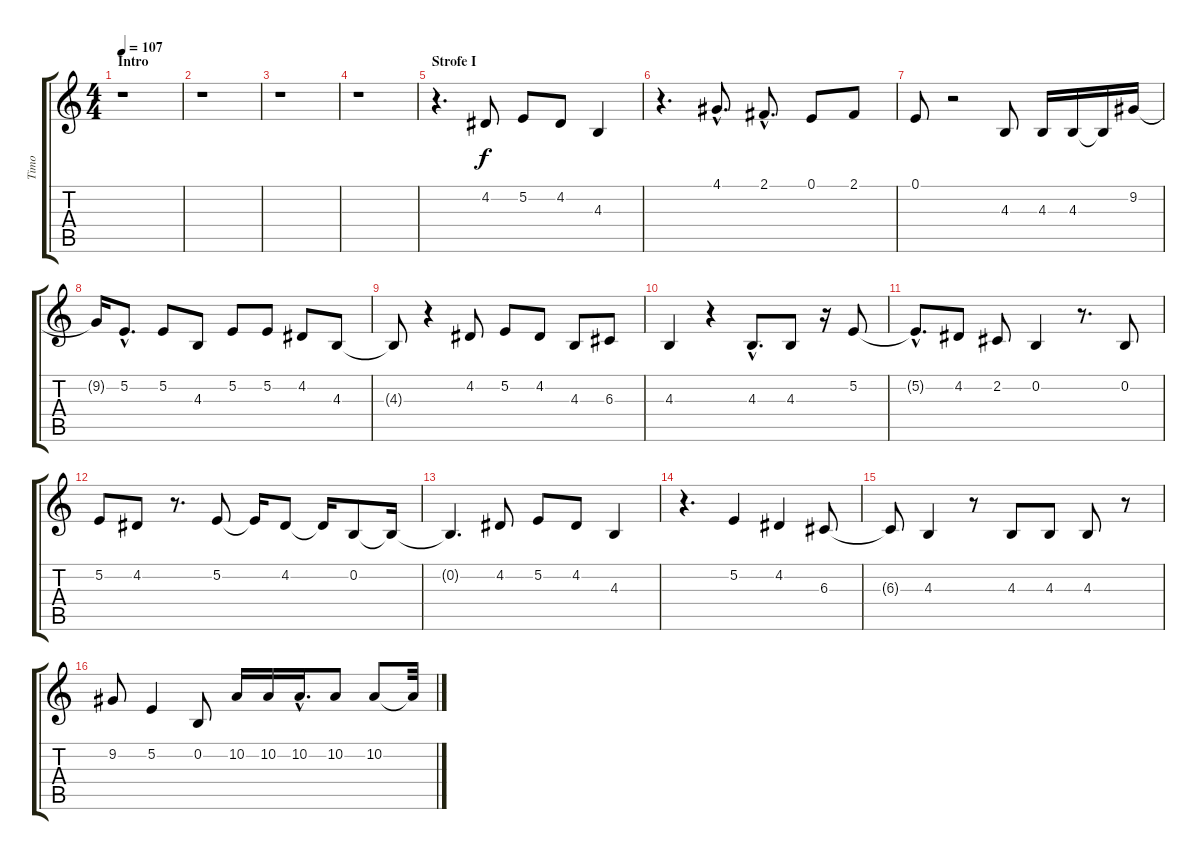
\track ("Timo" "Timo") {instrument reedorgan}
\staff {score tabs}
\tuning (E4 B3 G3 D3 A2 E2) {hide}
\ts (4 4)
\section ("" "Intro")
\tempo 107
\clef g2
\ks c
r.1{dy f instrument reedorgan} |
r.1 |
r.1 |
r.1 |
\section ("" "Strofe I")
r.4{d} 4.2.8 5.2.8 4.2.8 4.3.4 |
r.4{d} 4.1{hac}.8{d} 2.1{hac}.8{d} 0.1.8 2.1.8 |
0.1.8 r.2 4.3.8 4.3.16 4.3.16 4.3{t}.16 9.2.16 |
9.2{t}.16 5.2{hac}.8{d} 5.2.8 4.3.8 5.2.8 5.2.8 4.2.8 4.3.8 |
4.3{t}.8 r.4 4.2.8 5.2.8 4.2.8 4.3.8 6.3.8 |
4.3.4 r.4 4.3{hac}.8{d} 4.3.8 r.16 5.2.8 |
5.2{hac t}.8{d} 4.2.8 2.2.8 0.2.4 r.8{d} 0.2.8 |
5.2.8 4.2.8 r.8{d} 5.2.8 5.2{t}.16 4.2.8 4.2{t}.16 0.2.8 0.2{t}.16 |
0.2{t}.4{d} 4.2.8 5.2.8 4.2.8 4.3.4 |
r.4{d} 5.2.4 4.2.4 6.3.8 |
6.3{t}.8 4.3.4 r.8 4.3.8 4.3.8 4.3.8 r.8 |
9.2.8 5.2.4 0.2.8 10.2.16 10.2.16 10.2{hac}.16{d} 10.2.8 10.2.8 10.2{t}.32
